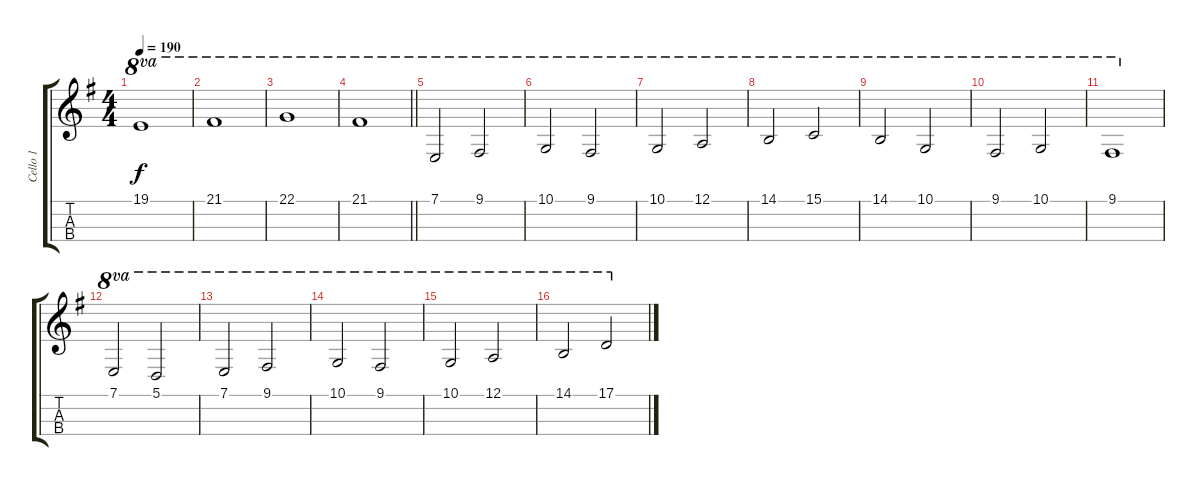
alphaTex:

\track ("Cello 1" "Cello 1") {instrument cello}
\staff {score tabs}
\tuning (A3 D3 G2 C2) {hide}
\ts (4 4)
\tempo 190
\clef g2
\ks g
19.1.1{ot 8va dy f} |
21.1.1{ot 8va} |
22.1.1{ot 8va} |
\barLineRight lightlight
21.1.1{ot 8va} |
\section ("" "")
7.1.2{ot 8va} 9.1.2{ot 8va} |
10.1.2{ot 8va} 9.1.2{ot 8va} |
10.1.2{ot 8va} 12.1.2{ot 8va} |
14.1.2{ot 8va} 15.1.2{ot 8va} |
14.1.2{ot 8va} 10.1.2{ot 8va} |
9.1.2{ot 8va} 10.1.2{ot 8va} |
9.1.1{ot 8va} |
7.1.2{ot 8va} 5.1.2{ot 8va} |
7.1.2{ot 8va} 9.1.2{ot 8va} |
10.1.2{ot 8va} 9.1.2{ot 8va} |
10.1.2{ot 8va} 12.1.2{ot 8va} |
14.1.2{ot 8va} 17.1.2{ot 8va}
